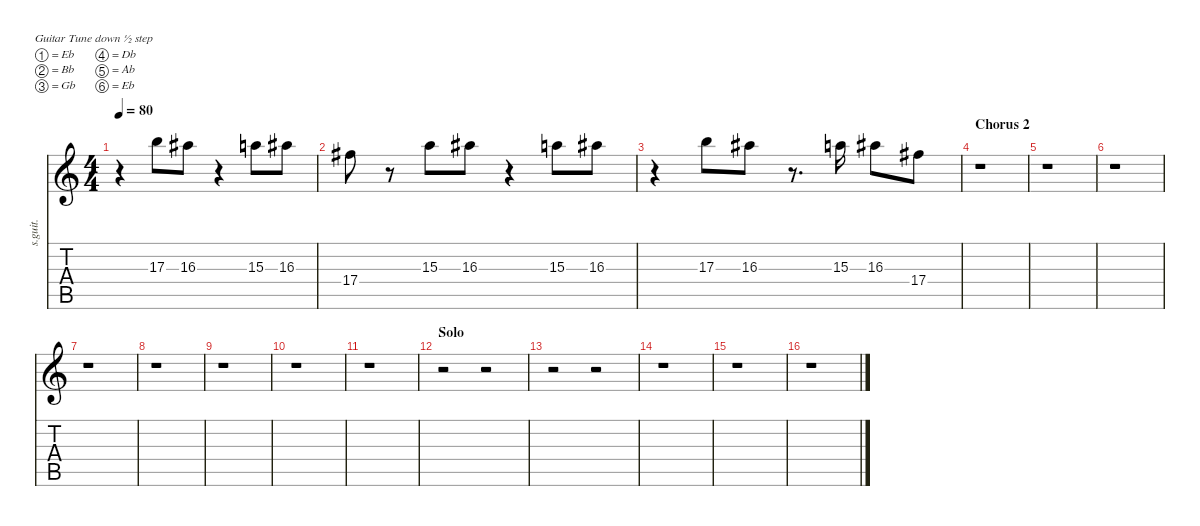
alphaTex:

\defaultSystemsLayout 4
\hideDynamics
\bracketExtendMode nobrackets
\track ("Vocals (Backing 2, Sharp)" "s.guit.") {instrument tenorsax}
\staff {score tabs}
\tuning (Eb4 Bb3 Gb3 Db3 Ab2 Eb2)
\displaytranspose 12
\ts (4 4)
\tempo 80
\clef g2
\ks c
r.4{dy f} 17.3.8{lyrics (0 "") lyrics (1 "") lyrics (2 "") lyrics (3 "") lyrics (4 "")} 16.3{acc #}.8{lyrics (0 "") lyrics (1 "") lyrics (2 "") lyrics (3 "") lyrics (4 "")} r.4 15.3.8{lyrics (0 "") lyrics (1 "") lyrics (2 "") lyrics (3 "") lyrics (4 "")} 16.3{acc #}.8{lyrics (0 "") lyrics (1 "") lyrics (2 "") lyrics (3 "") lyrics (4 "")} |
17.4{acc #}.8{lyrics (0 "") lyrics (1 "") lyrics (2 "") lyrics (3 "") lyrics (4 "")} r.8 15.3.8{lyrics (0 "") lyrics (1 "") lyrics (2 "") lyrics (3 "") lyrics (4 "")} 16.3{acc #}.8{lyrics (0 "") lyrics (1 "") lyrics (2 "") lyrics (3 "") lyrics (4 "")} r.4 15.3.8{lyrics (0 "") lyrics (1 "") lyrics (2 "") lyrics (3 "") lyrics (4 "")} 16.3{acc #}.8{lyrics (0 "") lyrics (1 "") lyrics (2 "") lyrics (3 "") lyrics (4 "")} |
r.4 17.3.8{lyrics (0 "") lyrics (1 "") lyrics (2 "") lyrics (3 "") lyrics (4 "")} 16.3{acc #}.8{lyrics (0 "") lyrics (1 "") lyrics (2 "") lyrics (3 "") lyrics (4 "")} r.8{d} 15.3.16{lyrics (0 "") lyrics (1 "") lyrics (2 "") lyrics (3 "") lyrics (4 "")} 16.3{acc #}.8{lyrics (0 "") lyrics (1 "") lyrics (2 "") lyrics (3 "") lyrics (4 "")} 17.4{acc #}.8{lyrics (0 "") lyrics (1 "") lyrics (2 "") lyrics (3 "") lyrics (4 "")} |
\section ("" "Chorus 2")
r.1 |
r.1 |
r.1 |
r.1 |
r.1 |
r.1 |
r.1 |
r.1 |
\section ("" "Solo")
r.2 r.2 |
r.2 r.2 |
r.1 |
r.1 |
r.1
